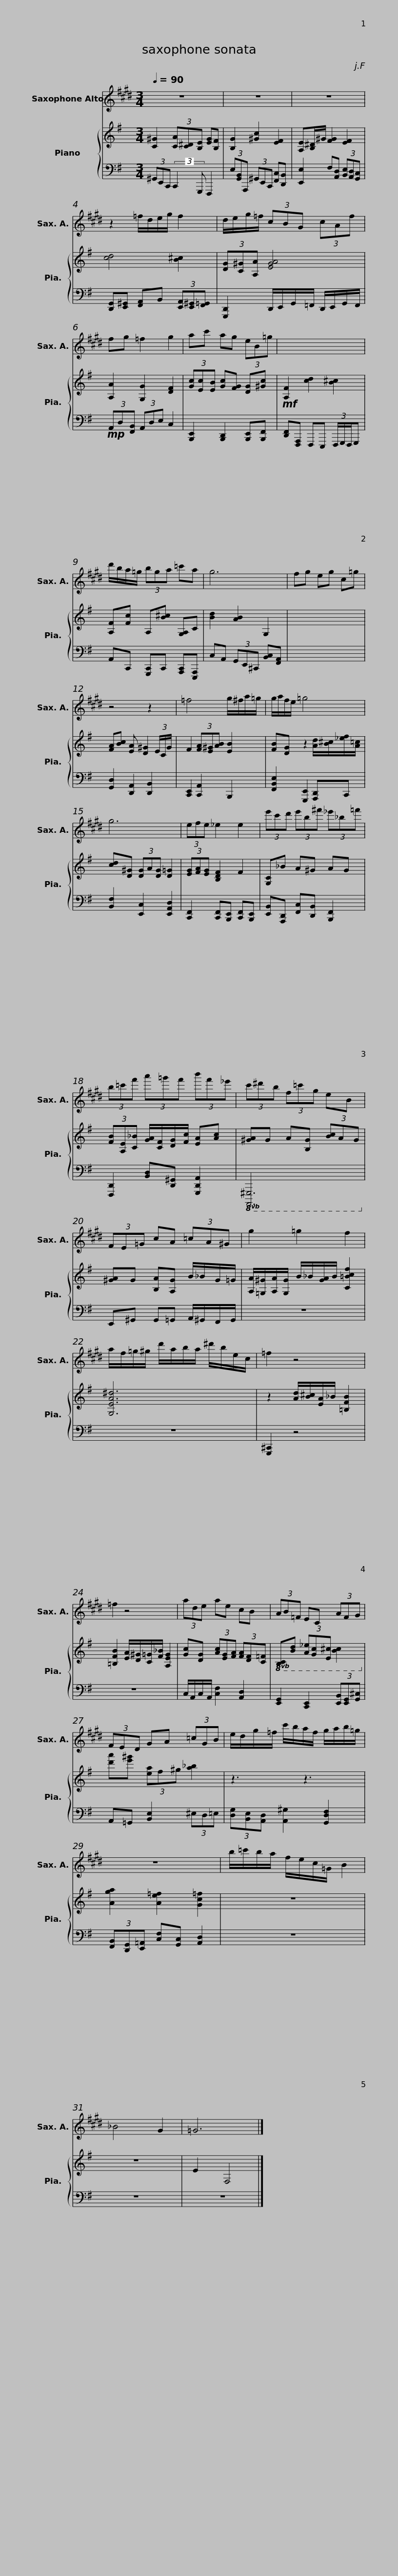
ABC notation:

X:1
%%score 1 { 2 | 3 }
L:1/8
Q:1/4=90
M:3/4
I:linebreak $
K:G
V:1 treble transpose=-9
V:2 treble
V:3 bass
V:1
[K:E] z6 | z6 | z6 |$ z2 =f/d/e/g/ f2 | d/e/g/=f/ (3cBG (3cAf | %5
 fg =f2 g2 |$ ac' ag (3eB=g | x6 | d'/b/a/=g/ (3bga =c'a |$ g6 | %10
 fg eg c=g | z4 z2 | =f4 g/^f/a/=g/ |$ g/a/f/e/ =g4 | g6 | %15
 (3efe _e2 e2 |$ (3e'c'd' (3e'b^f' (3_e'_b=f' | (3b=c'f' (3a'=g'f' (3b'f'_e' |$ (3c'^d'b (3f=c'g eB | (3FE=G cA (3=cA^G | %20
 g2 =g2 f2 |$ a/f/=g/^g/ d'/a/b/a/ ^d'/b/e/c/ | =f2 z4 | =f2 z4 |$ (3ade ae cB | %25
 (3AB=F EC (3AFG | (3FED GA (3=cGB |$ e/d/g/=f/ c'/b/a/f/ g/a/b/=g/ | z6 | b/=c'/b/a/ f/e/c/=G/ B2 | %30
 _B4 G2 | =G6 |] %32
V:2
 [C^G]2 (3[CA][C^D][B,E] [EG][B,F] | [B,G]2 [^Gc]2 [EF]2 | [A,E][B,^D]/^G/ [FG]2 [EF]2 |$ [cd]4 [B^c]2 | (3[DG][C^G][A,A] [EGA]4 | %5
 [A,A]2 [G,G]2 [DF]2 |$ (3[Gc][Ec][EB] [Gc][FG] [DG][^Gc] |!mf! [A,F]2 [cd]2 [B^c]2 | [A,F][Fc] A,[B^c] [G,A,]C |$ [Bd]2 [AB]2 G,2 | %10
 x6 | [FA][Bc] [EA] [D^G]2 (3E/C/G/ | F2 (3[FA][E^G][AB] [EB]2 |$ [FB][DG] z2 [Ad]/[B^c]/[_ef]/[A=c]/ | [cd][D^G] (3[DG]A[DG] [D=G]2 | %15
 (3[EG][FA][EG] [B,DF]2 F2 |$ [G,C]_B A^G AG | (3[FB][A,E][C_B] [GA]/[CF]/[DG]/[Fc]/ [EA][Ac] |$ [^GA]G A[B,G] (3[Bc]AG | [^GA]G [B,A][A,G] B/_B/G/=G/ | %20
 [A,A]/[=G,^G]/[A,A]/[G,G]/ B/_B/[GA]/B/ [C=Bcf]2 |$ [G,EA^d]6 | z2 [Ad]/[B^c]/[EA]/_B/ [=B,FB]2 | [=B,FB]2 [EA]/[D^G]/[C=G]/[F_B]/ [A,EG]2 |$ [Gc][DG] (3[Ac][EG][FA] (3[FA][DF][C=F] | %25
!8vb(! [B,C][B,D] (3[A,_E][G,C][E,^C] [B,C]2!8vb)! | [d'a'][e'^g'] (3[ea]f^g [a_b]2 |$ z3 z3 | [Aga]2 [Ae=f]2 [Gc=f]2 | z6 | %30
 z6 | E2 F,4 |] %32
V:3
 (3^G,,E,,C,, (3:2:2C,,2 G,,, F,,,2 | (3E,[G,,B,,]A,,, (3^G,,E,,C,, [F,,C,][D,,B,,] | [E,,E,]2 F,[A,,D,] (3[B,,E,][A,,D,][G,,C,] |$ [D,,G,,][E,,^G,,] [F,,A,,]B,, (3[E,,A,,][E,,^G,,][F,,=G,,] | [G,,,D,,]2 D,,/E,,/G,,/=F,,/ D,,/E,,/G,,/F,,/ | %5
!mp! (3A,,D,[F,,B,,] (3A,,D,E, C,2 |$ [B,,,E,,]2 [B,,,D,,]2 [B,,,E,,][B,,,F,,] | [D,,F,,][F,,,A,,,] F,,,E,,, (3F,,,/G,,,/F,,,/G,,, | A,,C,, [G,,,C,,]C,, [A,,,C,,][E,,,A,,,] |$ C,A,, (3G,,E,,^C,, [B,,C,][F,,A,,] | %10
 x6 | [G,,D,]2 [D,,A,,]2 [D,,B,,]2 | [C,,E,,]2 [C,,A,,]2 B,,,2 |$ [F,,B,,E,]2 [G,,,E,,]2 [A,,,D,,]C,, | [B,,F,]2 [E,,C,]2 [E,,A,,D,]2 | %15
 [C,,F,,]2 [C,,F,,][B,,,E,,] [C,,F,,][B,,,E,,] |$ [E,,B,,][A,,,D,,] [F,,C,][D,,B,,] [B,,,F,,]2 | [F,,,D,,]2 [B,,D,][D,,^G,,] [G,,,D,,A,,]2 |$!8vb(! [A,,,,^G,,,]6!8vb)! | E,,^G,, G,,=G,, A,,/^G,,/F,,/G,,/ | %20
 z6 |$ z6 | [G,,,^C,,]2 z4 | z6 |$ C,/A,,/C,/A,,/ [C,F,]2 [A,,D,]2 | %25
 [E,,G,,]2 [C,,E,,]2 (3[E,,B,,][E,,G,,][G,,^C,] | A,,=G,, [B,,E,]2 (3^E,D,=E, |$ (3[D,G,][B,,E,][A,,D,] [A,,^G,]2 [G,,D,F,]2 | (3[F,,B,,][D,,G,,][E,,=A,,] [C,F,][G,,C,] [A,,D,]2 | z6 | %30
 z6 | z6 |] %32
